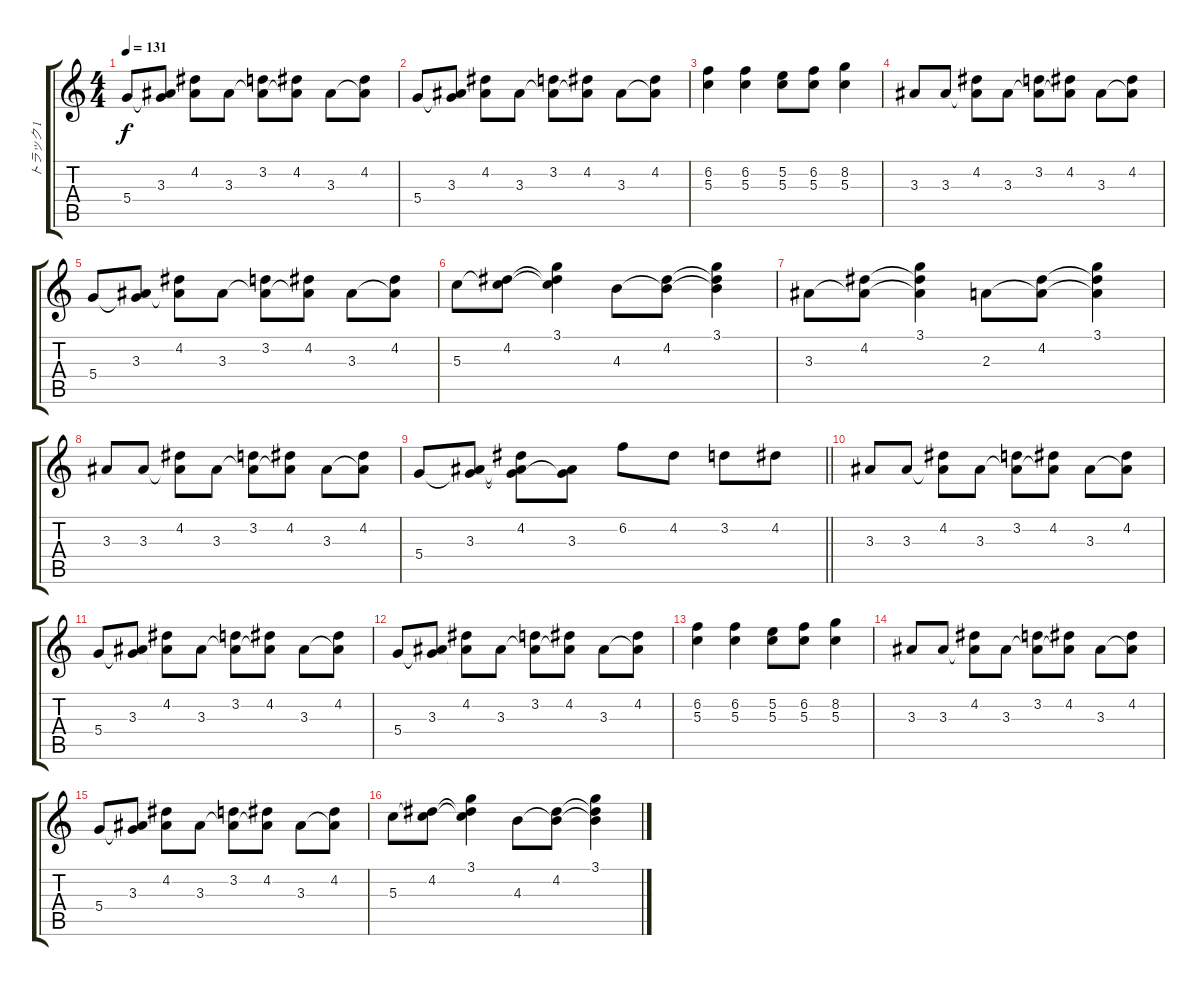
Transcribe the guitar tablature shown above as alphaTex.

\track ("トラック 1" "トラック 1") {instrument electricguitarjazz}
\staff {score tabs}
\tuning (E4 B3 G3 D3 A2 E2) {hide}
\ts (4 4)
\tempo 131
\clef g2
\ks c
5.4.8{dy f} (3.3 5.4{t}).8 (4.2 3.3{t}).8 3.3.8 (3.2 3.3{t}).8 (4.2 3.3{t}).8 3.3.8 (4.2 3.3{t}).8 |
5.4.8 (3.3 5.4{t}).8 (4.2 3.3{t}).8 3.3.8 (3.2 3.3{t}).8 (4.2 3.3{t}).8 3.3.8 (4.2 3.3{t}).8 |
(6.2 5.3).4 (6.2 5.3).4 (5.2 5.3).8 (6.2 5.3).8 (8.2 5.3).4 |
3.3.8 3.3.8 (4.2 3.3{t}).8 3.3.8 (3.2 3.3{t}).8 (4.2 3.3{t}).8 3.3.8 (4.2 3.3{t}).8 |
5.4.8 (3.3 5.4{t}).8 (4.2 3.3{t}).8 3.3.8 (3.2 3.3{t}).8 (4.2 3.3{t}).8 3.3.8 (4.2 3.3{t}).8 |
5.3.8 (4.2 5.3{t}).8 (3.1 4.2{t} 5.3{t}).4 4.3.8 (4.2 4.3{t}).8 (3.1 4.2{t} 4.3{t}).4 |
3.3.8 (4.2 3.3{t}).8 (3.1 4.2{t} 3.3{t}).4 2.3.8 (4.2 2.3{t}).8 (3.1 4.2{t} 2.3{t}).4 |
3.3.8 3.3.8 (4.2 3.3{t}).8 3.3.8 (3.2 3.3{t}).8 (4.2 3.3{t}).8 3.3.8 (4.2 3.3{t}).8 |
\barLineRight lightlight
5.4.8 (3.3 5.4{t}).8 (4.2 3.3{t} 5.4{t}).8 (3.3 5.4{t}).8 6.2.8 4.2.8 3.2.8 4.2.8 |
3.3.8 3.3.8 (4.2 3.3{t}).8 3.3.8 (3.2 3.3{t}).8 (4.2 3.3{t}).8 3.3.8 (4.2 3.3{t}).8 |
5.4.8 (3.3 5.4{t}).8 (4.2 3.3{t}).8 3.3.8 (3.2 3.3{t}).8 (4.2 3.3{t}).8 3.3.8 (4.2 3.3{t}).8 |
5.4.8 (3.3 5.4{t}).8 (4.2 3.3{t}).8 3.3.8 (3.2 3.3{t}).8 (4.2 3.3{t}).8 3.3.8 (4.2 3.3{t}).8 |
(6.2 5.3).4 (6.2 5.3).4 (5.2 5.3).8 (6.2 5.3).8 (8.2 5.3).4 |
3.3.8 3.3.8 (4.2 3.3{t}).8 3.3.8 (3.2 3.3{t}).8 (4.2 3.3{t}).8 3.3.8 (4.2 3.3{t}).8 |
5.4.8 (3.3 5.4{t}).8 (4.2 3.3{t}).8 3.3.8 (3.2 3.3{t}).8 (4.2 3.3{t}).8 3.3.8 (4.2 3.3{t}).8 |
5.3.8 (4.2 5.3{t}).8 (3.1 4.2{t} 5.3{t}).4 4.3.8 (4.2 4.3{t}).8 (3.1 4.2{t} 4.3{t}).4
